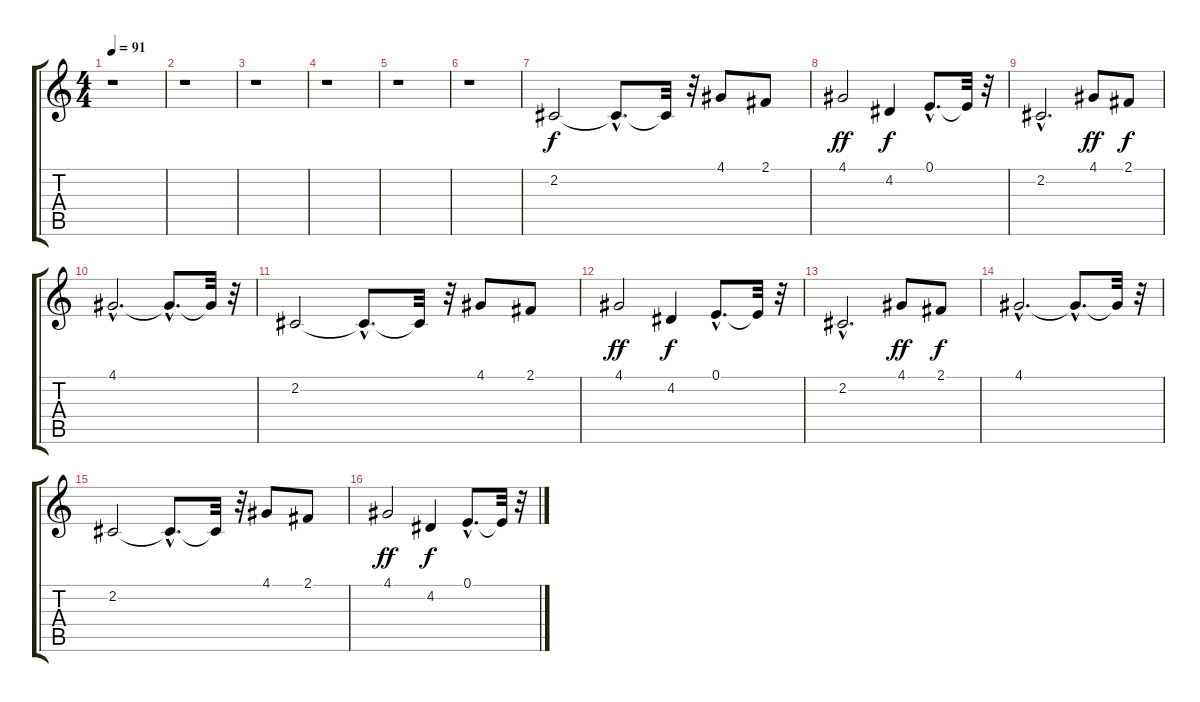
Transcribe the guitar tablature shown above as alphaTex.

\track "" {instrument pad4choir}
\staff {score tabs}
\tuning (E4 B3 G3 D3 A2 E2) {hide}
\ts (4 4)
\tempo 91
\clef g2
\ks c
r.1{dy f} |
r.1 |
r.1 |
r.1 |
r.1 |
r.1 |
2.2.2 2.2{hac t}.8{d} 2.2{t}.32 r.32 4.1.8 2.1.8 |
4.1.2{dy ff} 4.2.4{dy f} 0.1{hac}.8{d} 0.1{t}.32 r.32 |
2.2{hac}.2{d} 4.1.8{dy ff} 2.1.8{dy f} |
4.1{hac}.2{d} 4.1{hac t}.8{d} 4.1{t}.32 r.32 |
2.2.2 2.2{hac t}.8{d} 2.2{t}.32 r.32 4.1.8 2.1.8 |
4.1.2{dy ff} 4.2.4{dy f} 0.1{hac}.8{d} 0.1{t}.32 r.32 |
2.2{hac}.2{d} 4.1.8{dy ff} 2.1.8{dy f} |
4.1{hac}.2{d} 4.1{hac t}.8{d} 4.1{t}.32 r.32 |
2.2.2 2.2{hac t}.8{d} 2.2{t}.32 r.32 4.1.8 2.1.8 |
4.1.2{dy ff} 4.2.4{dy f} 0.1{hac}.8{d} 0.1{t}.32 r.32
